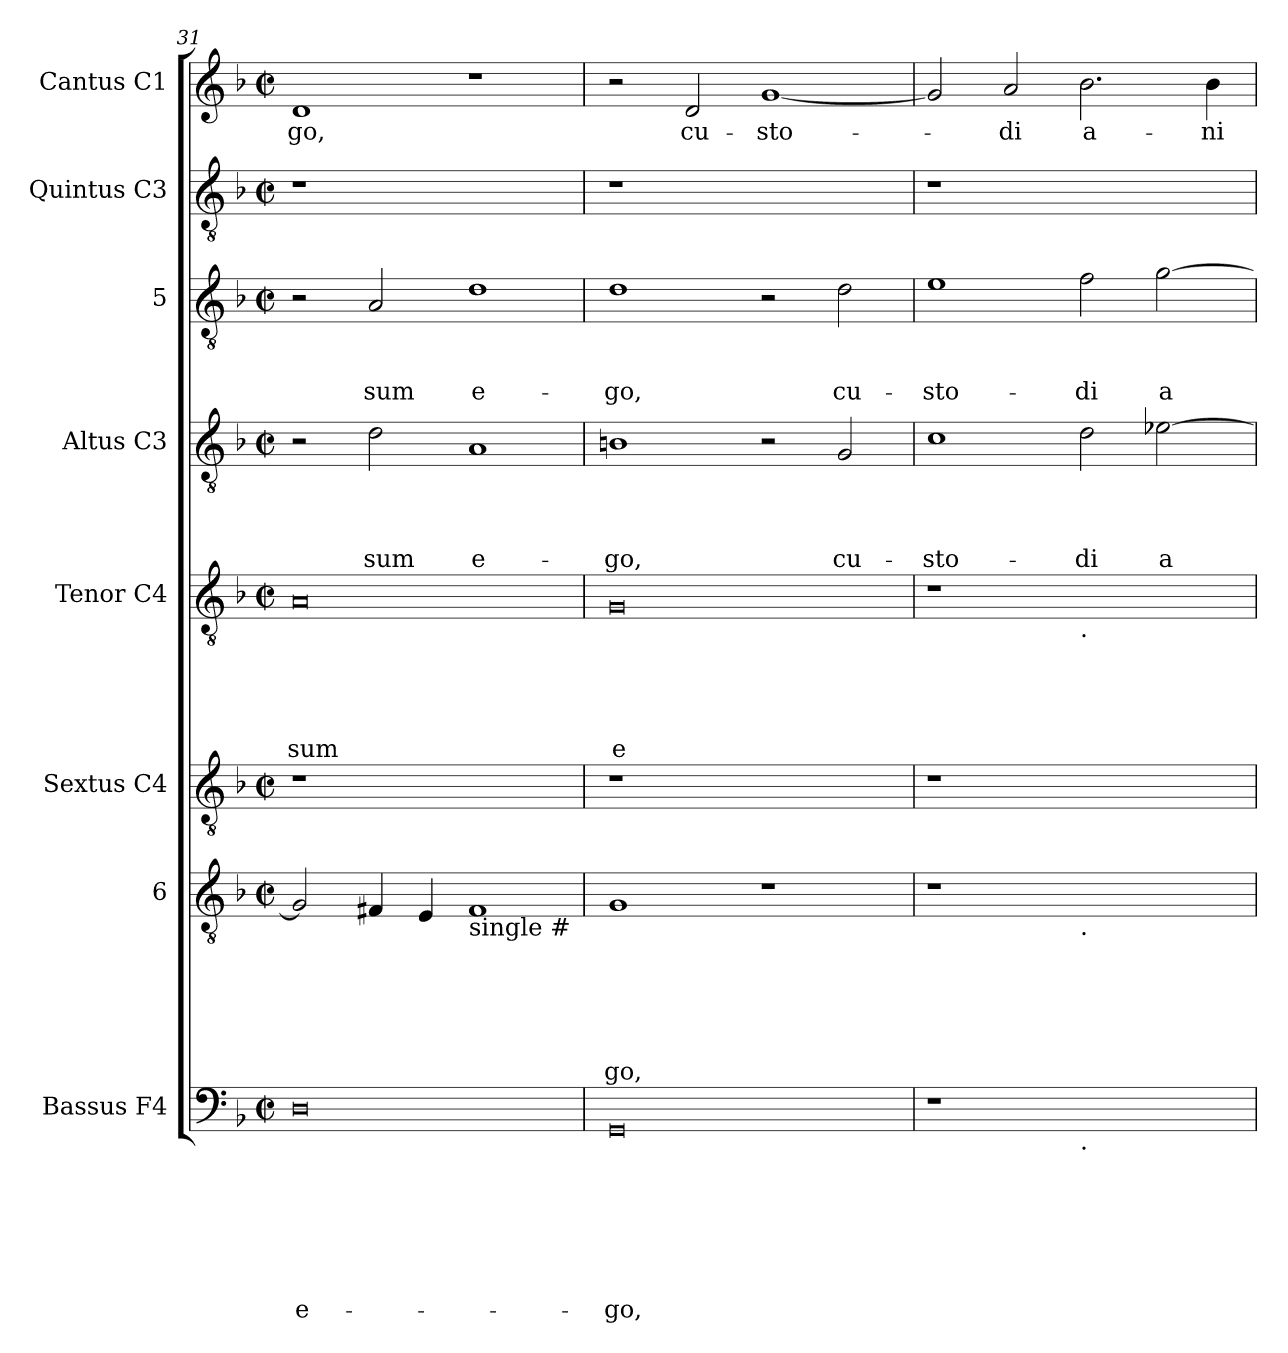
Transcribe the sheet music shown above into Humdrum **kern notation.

**kern	**text	**text	**text	**text	**text	**text	**text	**kern	**text	**text	**text	**text	**text	**text	**kern	**kern	**text	**text	**text	**text	**text	**kern	**text	**text	**text	**text	**kern	**text	**text	**text	**kern	**kern	**text
*part8	*part8	*part8	*part8	*part8	*part8	*part8	*part8	*part7	*part7	*part7	*part7	*part7	*part7	*part7	*part6	*part5	*part5	*part5	*part5	*part5	*part5	*part4	*part4	*part4	*part4	*part4	*part3	*part3	*part3	*part3	*part2	*part1	*part1
*staff8	*staff8	*staff8	*staff8	*staff8	*staff8	*staff8	*staff8	*staff7	*staff7	*staff7	*staff7	*staff7	*staff7	*staff7	*staff6	*staff5	*staff5	*staff5	*staff5	*staff5	*staff5	*staff4	*staff4	*staff4	*staff4	*staff4	*staff3	*staff3	*staff3	*staff3	*staff2	*staff1	*staff1
*I"Bassus F4	*	*	*	*	*	*	*	*I"6	*	*	*	*	*	*	*I"Sextus C4	*I"Tenor C4	*	*	*	*	*	*I"Altus C3	*	*	*	*	*I"5	*	*	*	*I"Quintus C3	*I"Cantus C1	*
*I'B	*	*	*	*	*	*	*	*	*	*	*	*	*	*	*	*I'T	*	*	*	*	*	*I'A	*	*	*	*	*	*	*	*	*	*I'C	*
*clefF4	*	*	*	*	*	*	*	*clefGv2	*	*	*	*	*	*	*clefGv2	*clefGv2	*	*	*	*	*	*clefGv2	*	*	*	*	*clefGv2	*	*	*	*clefGv2	*clefG2	*
*k[b-]	*	*	*	*	*	*	*	*k[b-]	*	*	*	*	*	*	*k[b-]	*k[b-]	*	*	*	*	*	*k[b-]	*	*	*	*	*k[b-]	*	*	*	*k[b-]	*k[b-]	*
*F:	*	*	*	*	*	*	*	*F:	*	*	*	*	*	*	*F:	*F:	*	*	*	*	*	*F:	*	*	*	*	*F:	*	*	*	*F:	*F:	*
*M2/2	*	*	*	*	*	*	*	*M2/2	*	*	*	*	*	*	*M2/2	*M2/2	*	*	*	*	*	*M2/2	*	*	*	*	*M2/2	*	*	*	*M2/2	*M2/2	*
*met(c|)	*	*	*	*	*	*	*	*met(c|)	*	*	*	*	*	*	*met(c|)	*met(c|)	*	*	*	*	*	*met(c|)	*	*	*	*	*met(c|)	*	*	*	*met(c|)	*met(c|)	*
=31	=31	=31	=31	=31	=31	=31	=31	=31	=31	=31	=31	=31	=31	=31	=31	=31	=31	=31	=31	=31	=31	=31	=31	=31	=31	=31	=31	=31	=31	=31	=31	=31	=31
!	!	!	!	!	!	!	!LO:LY:b	!	!	!	!	!	!	!	!	!	!	!	!	!	!LO:LY:b	!	!	!	!	!	!	!	!	!	!	!	!LO:LY:b
0D	.	.	.	.	.	.	e-	2G/]	.	.	.	.	.	.	1r	0A	.	.	.	.	sum	2r	.	.	.	.	2r	.	.	.	1r	1d	-go,
!	!	!	!	!	!	!	!	!	!	!	!	!	!	!	!	!	!	!	!	!	!	!	!	!	!	!LO:LY:b	!	!	!	!LO:LY:b	!	!	!
.	.	.	.	.	.	.	.	4F#X/	.	.	.	.	.	.	.	.	.	.	.	.	.	2d\	.	.	.	sum	2A/	.	.	sum	.	.	.
.	.	.	.	.	.	.	.	4E/	.	.	.	.	.	.	.	.	.	.	.	.	.	.	.	.	.	.	.	.	.	.	.	.	.
!	!	!	!	!	!	!	!	!LO:TX:b:t=single #	!	!	!	!	!	!	!	!	!	!	!	!	!	!	!	!	!	!	!	!	!	!	!	!	!
!	!	!	!	!	!	!	!	!	!	!	!	!	!	!	!	!	!	!	!	!	!	!	!	!	!	!LO:LY:b	!	!	!	!LO:LY:b	!	!	!
.	.	.	.	.	.	.	.	1F#	.	.	.	.	.	.	1ryy	.	.	.	.	.	.	1A	.	.	.	e-	1d	.	.	e-	1ryy	1r	.
=32	=32	=32	=32	=32	=32	=32	=32	=32	=32	=32	=32	=32	=32	=32	=32	=32	=32	=32	=32	=32	=32	=32	=32	=32	=32	=32	=32	=32	=32	=32	=32	=32	=32
!	!	!	!	!	!	!	!LO:LY:b	!	!	!	!	!	!	!LO:LY:b	!	!	!	!	!	!	!LO:LY:b	!	!	!	!	!LO:LY:b	!	!	!	!LO:LY:b	!	!	!
0GG	.	.	.	.	.	.	-go,	1G	.	.	.	.	.	-go,	1r	0G	.	.	.	.	e-	1Bn	.	.	.	-go,	1d	.	.	-go,	1r	2r	.
!	!	!	!	!	!	!	!	!	!	!	!	!	!	!	!	!	!	!	!	!	!	!	!	!	!	!	!	!	!	!	!	!	!LO:LY:b
.	.	.	.	.	.	.	.	.	.	.	.	.	.	.	.	.	.	.	.	.	.	.	.	.	.	.	.	.	.	.	.	2d/	cu-
!	!	!	!	!	!	!	!	!	!	!	!	!	!	!	!	!	!	!	!	!	!	!	!	!	!	!	!	!	!	!	!	!	!LO:LY:b
.	.	.	.	.	.	.	.	1r	.	.	.	.	.	.	1ryy	.	.	.	.	.	.	2r	.	.	.	.	2r	.	.	.	1ryy	[<1g	-sto-
!	!	!	!	!	!	!	!	!	!	!	!	!	!	!	!	!	!	!	!	!	!	!	!	!	!	!LO:LY:b	!	!	!	!LO:LY:b	!	!	!
.	.	.	.	.	.	.	.	.	.	.	.	.	.	.	.	.	.	.	.	.	.	2G/	.	.	.	cu-	2d\	.	.	cu-	.	.	.
=33	=33	=33	=33	=33	=33	=33	=33	=33	=33	=33	=33	=33	=33	=33	=33	=33	=33	=33	=33	=33	=33	=33	=33	=33	=33	=33	=33	=33	=33	=33	=33	=33	=33
!	!	!	!	!	!	!	!	!	!	!	!	!	!	!	!	!	!	!	!	!	!	!	!	!	!	!LO:LY:b	!	!	!	!LO:LY:b	!	!	!
1r	.	.	.	.	.	.	.	1r	.	.	.	.	.	.	1r	1r	.	.	.	.	.	1c	.	.	.	-sto-	1e	.	.	-sto-	1r	2g/]	.
!	!	!	!	!	!	!	!	!	!	!	!	!	!	!	!	!	!	!	!	!	!	!	!	!	!	!	!	!	!	!	!	!	!LO:LY:b
.	.	.	.	.	.	.	.	.	.	.	.	.	.	.	.	.	.	.	.	.	.	.	.	.	.	.	.	.	.	.	.	2a/	-di
!	!	!	!	!	!	!	!	!	!	!	!	!	!	!	!	!LO:TX:b:t=.	!	!	!	!	!	!	!	!	!	!	!	!	!	!	!	!	!
!	!	!	!	!	!	!	!	!LO:TX:b:t=.	!	!	!	!	!	!	!	!	!	!	!	!	!	!	!	!	!	!	!	!	!	!	!	!	!
!LO:TX:b:t=.	!	!	!	!	!	!	!	!	!	!	!	!	!	!	!	!	!	!	!	!	!	!	!	!	!	!	!	!	!	!	!	!	!
!	!	!	!	!	!	!	!	!	!	!	!	!	!	!	!	!	!	!	!	!	!	!	!	!	!	!LO:LY:b	!	!	!	!LO:LY:b	!	!	!LO:LY:b
1ryy	.	.	.	.	.	.	.	1ryy	.	.	.	.	.	.	1ryy	1ryy	.	.	.	.	.	2d\	.	.	.	-di	2f\	.	.	-di	1ryy	2.b-\	a-
!	!	!	!	!	!	!	!	!	!	!	!	!	!	!	!	!	!	!	!	!	!	!	!	!	!	!LO:LY:b	!	!	!	!LO:LY:b	!	!	!
.	.	.	.	.	.	.	.	.	.	.	.	.	.	.	.	.	.	.	.	.	.	[>2e-X\	.	.	.	a-	[>2g\	.	.	a-	.	.	.
!	!	!	!	!	!	!	!	!	!	!	!	!	!	!	!	!	!	!	!	!	!	!	!	!	!	!	!	!	!	!	!	!	!LO:LY:b
.	.	.	.	.	.	.	.	.	.	.	.	.	.	.	.	.	.	.	.	.	.	.	.	.	.	.	.	.	.	.	.	4b-\	-ni-
=	=	=	=	=	=	=	=	=	=	=	=	=	=	=	=	=	=	=	=	=	=	=	=	=	=	=	=	=	=	=	=	=	=
*-	*-	*-	*-	*-	*-	*-	*-	*-	*-	*-	*-	*-	*-	*-	*-	*-	*-	*-	*-	*-	*-	*-	*-	*-	*-	*-	*-	*-	*-	*-	*-	*-	*-
